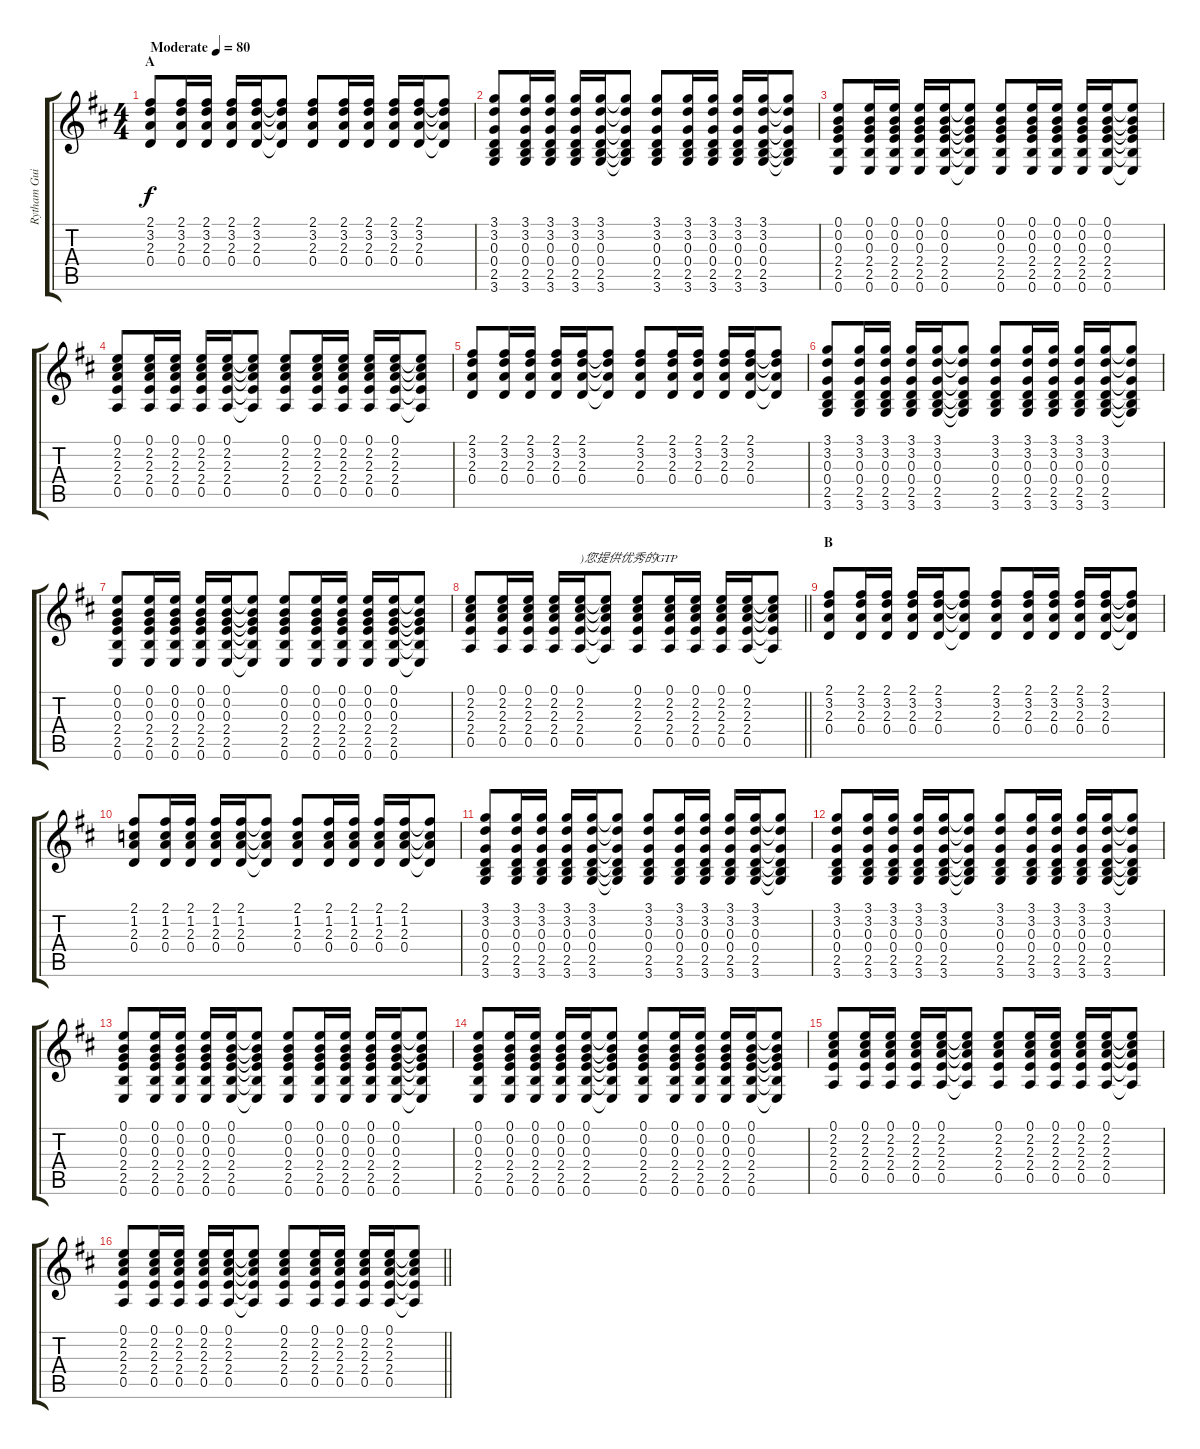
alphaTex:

\track ("Rytham Guitar" "Rytham Gui") {instrument acousticguitarsteel}
\staff {score tabs}
\tuning (E4 B3 G3 D3 A2 E2) {hide}
\ts (4 4)
\section ("" "A")
\tempo (80 "Moderate")
\clef g2
\ks d
(2.1 3.2 2.3 0.4).8{dy f instrument acousticguitarsteel} (2.1 3.2 2.3 0.4).16 (2.1 3.2 2.3 0.4).16 (2.1 3.2 2.3 0.4).16 (2.1 3.2 2.3 0.4).16 (2.1{t} 3.2{t} 2.3{t} 0.4{t}).8 (2.1 3.2 2.3 0.4).8 (2.1 3.2 2.3 0.4).16 (2.1 3.2 2.3 0.4).16 (2.1 3.2 2.3 0.4).16 (2.1 3.2 2.3 0.4).16 (2.1{t} 3.2{t} 2.3{t} 0.4{t}).8 |
(3.1 3.2 0.3 0.4 2.5 3.6).8 (3.1 3.2 0.3 0.4 2.5 3.6).16 (3.1 3.2 0.3 0.4 2.5 3.6).16 (3.1 3.2 0.3 0.4 2.5 3.6).16 (3.1 3.2 0.3 0.4 2.5 3.6).16 (3.1{t} 3.2{t} 0.3{t} 0.4{t} 2.5{t} 3.6{t}).8 (3.1 3.2 0.3 0.4 2.5 3.6).8 (3.1 3.2 0.3 0.4 2.5 3.6).16 (3.1 3.2 0.3 0.4 2.5 3.6).16 (3.1 3.2 0.3 0.4 2.5 3.6).16 (3.1 3.2 0.3 0.4 2.5 3.6).16 (3.1{t} 3.2{t} 0.3{t} 0.4{t} 2.5{t} 3.6{t}).8 |
(0.1 0.2 0.3 2.4 2.5 0.6).8 (0.1 0.2 0.3 2.4 2.5 0.6).16 (0.1 0.2 0.3 2.4 2.5 0.6).16 (0.1 0.2 0.3 2.4 2.5 0.6).16 (0.1 0.2 0.3 2.4 2.5 0.6).16 (0.1{t} 0.2{t} 0.3{t} 2.4{t} 2.5{t} 0.6{t}).8 (0.1 0.2 0.3 2.4 2.5 0.6).8 (0.1 0.2 0.3 2.4 2.5 0.6).16 (0.1 0.2 0.3 2.4 2.5 0.6).16 (0.1 0.2 0.3 2.4 2.5 0.6).16 (0.1 0.2 0.3 2.4 2.5 0.6).16 (0.1{t} 0.2{t} 0.3{t} 2.4{t} 2.5{t} 0.6{t}).8 |
(0.1 2.2 2.3 2.4 0.5).8 (0.1 2.2 2.3 2.4 0.5).16 (0.1 2.2 2.3 2.4 0.5).16 (0.1 2.2 2.3 2.4 0.5).16 (0.1 2.2 2.3 2.4 0.5).16 (0.1{t} 2.2{t} 2.3{t} 2.4{t} 0.5{t}).8 (0.1 2.2 2.3 2.4 0.5).8 (0.1 2.2 2.3 2.4 0.5).16 (0.1 2.2 2.3 2.4 0.5).16 (0.1 2.2 2.3 2.4 0.5).16 (0.1 2.2 2.3 2.4 0.5).16 (0.1{t} 2.2{t} 2.3{t} 2.4{t} 0.5{t}).8 |
(2.1 3.2 2.3 0.4).8 (2.1 3.2 2.3 0.4).16 (2.1 3.2 2.3 0.4).16 (2.1 3.2 2.3 0.4).16 (2.1 3.2 2.3 0.4).16 (2.1{t} 3.2{t} 2.3{t} 0.4{t}).8 (2.1 3.2 2.3 0.4).8 (2.1 3.2 2.3 0.4).16 (2.1 3.2 2.3 0.4).16 (2.1 3.2 2.3 0.4).16 (2.1 3.2 2.3 0.4).16 (2.1{t} 3.2{t} 2.3{t} 0.4{t}).8 |
(3.1 3.2 0.3 0.4 2.5 3.6).8 (3.1 3.2 0.3 0.4 2.5 3.6).16 (3.1 3.2 0.3 0.4 2.5 3.6).16 (3.1 3.2 0.3 0.4 2.5 3.6).16 (3.1 3.2 0.3 0.4 2.5 3.6).16 (3.1{t} 3.2{t} 0.3{t} 0.4{t} 2.5{t} 3.6{t}).8 (3.1 3.2 0.3 0.4 2.5 3.6).8 (3.1 3.2 0.3 0.4 2.5 3.6).16 (3.1 3.2 0.3 0.4 2.5 3.6).16 (3.1 3.2 0.3 0.4 2.5 3.6).16 (3.1 3.2 0.3 0.4 2.5 3.6).16 (3.1{t} 3.2{t} 0.3{t} 0.4{t} 2.5{t} 3.6{t}).8 |
(0.1 0.2 0.3 2.4 2.5 0.6).8 (0.1 0.2 0.3 2.4 2.5 0.6).16 (0.1 0.2 0.3 2.4 2.5 0.6).16 (0.1 0.2 0.3 2.4 2.5 0.6).16 (0.1 0.2 0.3 2.4 2.5 0.6).16 (0.1{t} 0.2{t} 0.3{t} 2.4{t} 2.5{t} 0.6{t}).8 (0.1 0.2 0.3 2.4 2.5 0.6).8 (0.1 0.2 0.3 2.4 2.5 0.6).16 (0.1 0.2 0.3 2.4 2.5 0.6).16 (0.1 0.2 0.3 2.4 2.5 0.6).16 (0.1 0.2 0.3 2.4 2.5 0.6).16 (0.1{t} 0.2{t} 0.3{t} 2.4{t} 2.5{t} 0.6{t}).8 |
\barLineRight lightlight
(0.1 2.2 2.3 2.4 0.5).8 (0.1 2.2 2.3 2.4 0.5).16 (0.1 2.2 2.3 2.4 0.5).16 (0.1 2.2 2.3 2.4 0.5).16 (0.1 2.2 2.3 2.4 0.5).16{txt ")您提供优秀的GTP"} (0.1{t} 2.2{t} 2.3{t} 2.4{t} 0.5{t}).8 (0.1 2.2 2.3 2.4 0.5).8 (0.1 2.2 2.3 2.4 0.5).16 (0.1 2.2 2.3 2.4 0.5).16 (0.1 2.2 2.3 2.4 0.5).16 (0.1 2.2 2.3 2.4 0.5).16 (0.1{t} 2.2{t} 2.3{t} 2.4{t} 0.5{t}).8 |
\section ("" "B")
(2.1 3.2 2.3 0.4).8 (2.1 3.2 2.3 0.4).16 (2.1 3.2 2.3 0.4).16 (2.1 3.2 2.3 0.4).16 (2.1 3.2 2.3 0.4).16 (2.1{t} 3.2{t} 2.3{t} 0.4{t}).8 (2.1 3.2 2.3 0.4).8 (2.1 3.2 2.3 0.4).16 (2.1 3.2 2.3 0.4).16 (2.1 3.2 2.3 0.4).16 (2.1 3.2 2.3 0.4).16 (2.1{t} 3.2{t} 2.3{t} 0.4{t}).8 |
(2.1 1.2 2.3 0.4).8 (2.1 1.2 2.3 0.4).16 (2.1 1.2 2.3 0.4).16 (2.1 1.2 2.3 0.4).16 (2.1 1.2 2.3 0.4).16 (2.1{t} 1.2{t} 2.3{t} 0.4{t}).8 (2.1 1.2 2.3 0.4).8 (2.1 1.2 2.3 0.4).16 (2.1 1.2 2.3 0.4).16 (2.1 1.2 2.3 0.4).16 (2.1 1.2 2.3 0.4).16 (2.1{t} 1.2{t} 2.3{t} 0.4{t}).8 |
(3.1 3.2 0.3 0.4 2.5 3.6).8 (3.1 3.2 0.3 0.4 2.5 3.6).16 (3.1 3.2 0.3 0.4 2.5 3.6).16 (3.1 3.2 0.3 0.4 2.5 3.6).16 (3.1 3.2 0.3 0.4 2.5 3.6).16 (3.1{t} 3.2{t} 0.3{t} 0.4{t} 2.5{t} 3.6{t}).8 (3.1 3.2 0.3 0.4 2.5 3.6).8 (3.1 3.2 0.3 0.4 2.5 3.6).16 (3.1 3.2 0.3 0.4 2.5 3.6).16 (3.1 3.2 0.3 0.4 2.5 3.6).16 (3.1 3.2 0.3 0.4 2.5 3.6).16 (3.1{t} 3.2{t} 0.3{t} 0.4{t} 2.5{t} 3.6{t}).8 |
(3.1 3.2 0.3 0.4 2.5 3.6).8 (3.1 3.2 0.3 0.4 2.5 3.6).16 (3.1 3.2 0.3 0.4 2.5 3.6).16 (3.1 3.2 0.3 0.4 2.5 3.6).16 (3.1 3.2 0.3 0.4 2.5 3.6).16 (3.1{t} 3.2{t} 0.3{t} 0.4{t} 2.5{t} 3.6{t}).8 (3.1 3.2 0.3 0.4 2.5 3.6).8 (3.1 3.2 0.3 0.4 2.5 3.6).16 (3.1 3.2 0.3 0.4 2.5 3.6).16 (3.1 3.2 0.3 0.4 2.5 3.6).16 (3.1 3.2 0.3 0.4 2.5 3.6).16 (3.1{t} 3.2{t} 0.3{t} 0.4{t} 2.5{t} 3.6{t}).8 |
(0.1 0.2 0.3 2.4 2.5 0.6).8 (0.1 0.2 0.3 2.4 2.5 0.6).16 (0.1 0.2 0.3 2.4 2.5 0.6).16 (0.1 0.2 0.3 2.4 2.5 0.6).16 (0.1 0.2 0.3 2.4 2.5 0.6).16 (0.1{t} 0.2{t} 0.3{t} 2.4{t} 2.5{t} 0.6{t}).8 (0.1 0.2 0.3 2.4 2.5 0.6).8 (0.1 0.2 0.3 2.4 2.5 0.6).16 (0.1 0.2 0.3 2.4 2.5 0.6).16 (0.1 0.2 0.3 2.4 2.5 0.6).16 (0.1 0.2 0.3 2.4 2.5 0.6).16 (0.1{t} 0.2{t} 0.3{t} 2.4{t} 2.5{t} 0.6{t}).8 |
(0.1 0.2 0.3 2.4 2.5 0.6).8 (0.1 0.2 0.3 2.4 2.5 0.6).16 (0.1 0.2 0.3 2.4 2.5 0.6).16 (0.1 0.2 0.3 2.4 2.5 0.6).16 (0.1 0.2 0.3 2.4 2.5 0.6).16 (0.1{t} 0.2{t} 0.3{t} 2.4{t} 2.5{t} 0.6{t}).8 (0.1 0.2 0.3 2.4 2.5 0.6).8 (0.1 0.2 0.3 2.4 2.5 0.6).16 (0.1 0.2 0.3 2.4 2.5 0.6).16 (0.1 0.2 0.3 2.4 2.5 0.6).16 (0.1 0.2 0.3 2.4 2.5 0.6).16 (0.1{t} 0.2{t} 0.3{t} 2.4{t} 2.5{t} 0.6{t}).8 |
(0.1 2.2 2.3 2.4 0.5).8 (0.1 2.2 2.3 2.4 0.5).16 (0.1 2.2 2.3 2.4 0.5).16 (0.1 2.2 2.3 2.4 0.5).16 (0.1 2.2 2.3 2.4 0.5).16 (0.1{t} 2.2{t} 2.3{t} 2.4{t} 0.5{t}).8 (0.1 2.2 2.3 2.4 0.5).8 (0.1 2.2 2.3 2.4 0.5).16 (0.1 2.2 2.3 2.4 0.5).16 (0.1 2.2 2.3 2.4 0.5).16 (0.1 2.2 2.3 2.4 0.5).16 (0.1{t} 2.2{t} 2.3{t} 2.4{t} 0.5{t}).8 |
\barLineRight lightlight
(0.1 2.2 2.3 2.4 0.5).8 (0.1 2.2 2.3 2.4 0.5).16 (0.1 2.2 2.3 2.4 0.5).16 (0.1 2.2 2.3 2.4 0.5).16 (0.1 2.2 2.3 2.4 0.5).16 (0.1{t} 2.2{t} 2.3{t} 2.4{t} 0.5{t}).8 (0.1 2.2 2.3 2.4 0.5).8 (0.1 2.2 2.3 2.4 0.5).16 (0.1 2.2 2.3 2.4 0.5).16 (0.1 2.2 2.3 2.4 0.5).16 (0.1 2.2 2.3 2.4 0.5).16 (0.1{t} 2.2{t} 2.3{t} 2.4{t} 0.5{t}).8
